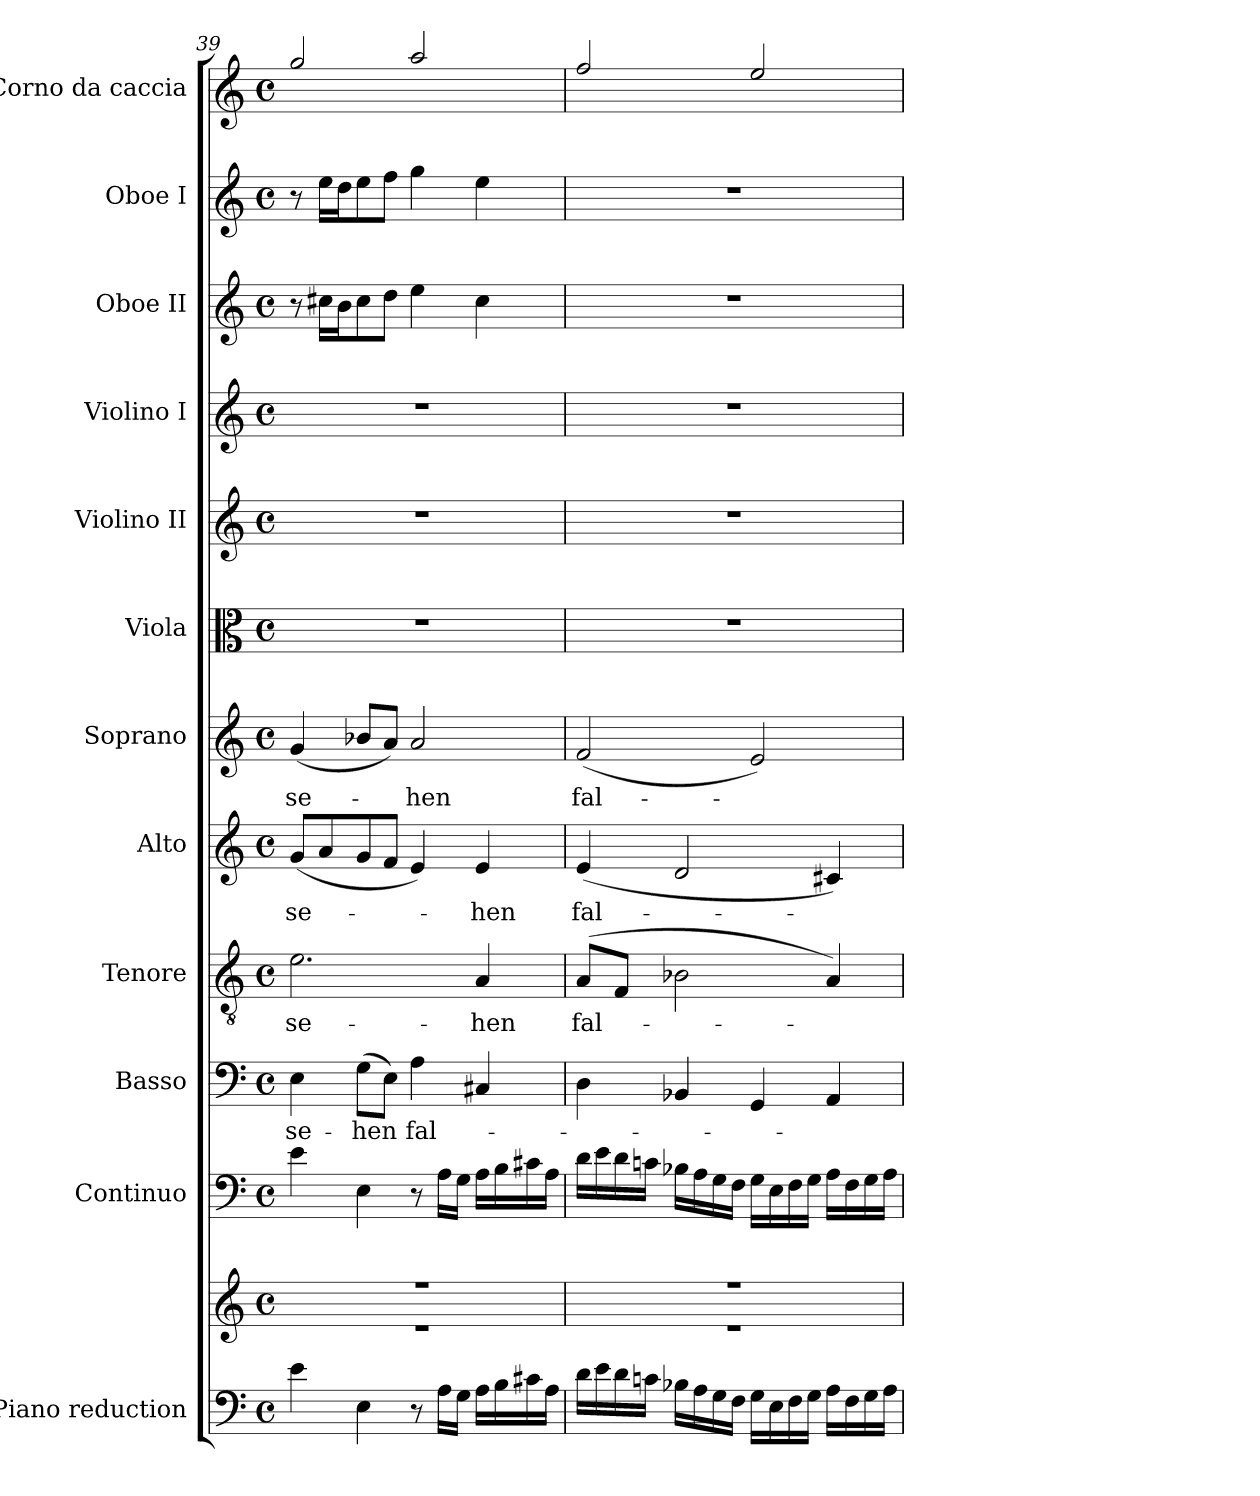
**kern	**kern	**kern	**kern	**text	**kern	**text	**kern	**text	**kern	**text	**kern	**kern	**kern	**kern	**kern	**kern
*part12	*part12	*part11	*part10	*part10	*part9	*part9	*part8	*part8	*part7	*part7	*part6	*part5	*part4	*part3	*part2	*part1
*staff13	*staff12	*staff11	*staff10	*staff10	*staff9	*staff9	*staff8	*staff8	*staff7	*staff7	*staff6	*staff5	*staff4	*staff3	*staff2	*staff1
*I"Piano reduction	*	*I"Continuo	*I"Basso	*	*I"Tenore	*	*I"Alto	*	*I"Soprano	*	*I"Viola	*I"Violino II	*I"Violino I	*I"Oboe II	*I"Oboe I	*I"Corno da caccia
*I'Pno	*	*	*	*	*	*	*	*	*	*	*I'Vla	*I'Vln	*I'Vln	*I'Ob	*I'Ob	*
!!LO:PB:g=z
*clefF4	*clefG2	*clefF4	*clefF4	*	*clefGv2	*	*clefG2	*	*clefG2	*	*clefC3	*clefG2	*clefG2	*clefG2	*clefG2	*clefG2
*	*	*	*	*	*	*	*	*	*	*	*	*	*	*	*	*ITrd7c12
*k[]	*k[]	*k[]	*k[]	*	*k[]	*	*k[]	*	*k[]	*	*k[]	*k[]	*k[]	*k[]	*k[]	*k[]
*M4/4	*M4/4	*M4/4	*M4/4	*	*M4/4	*	*M4/4	*	*M4/4	*	*M4/4	*M4/4	*M4/4	*M4/4	*M4/4	*M4/4
*met(c)	*met(c)	*met(c)	*met(c)	*	*met(c)	*	*met(c)	*	*met(c)	*	*met(c)	*met(c)	*met(c)	*met(c)	*met(c)	*met(c)
=39	=39	=39	=39	=39	=39	=39	=39	=39	=39	=39	=39	=39	=39	=39	=39	=39
*	*^	*	*	*	*	*	*	*	*	*	*	*	*	*	*	*
!	!	!	!	!	!LO:LY:b	!	!LO:LY:b	!	!LO:LY:b	!	!LO:LY:b	!	!	!	!	!	!
4e\	1r	1r	4e\	4E\	se-	2.e\	se-	(8g/L	se-	(4g/	se-	1r	1r	1r	8r	8r	2g/
.	.	.	.	.	.	.	.	8a/	.	.	.	.	.	.	16cc#X\LL	16ee\LL	.
.	.	.	.	.	.	.	.	.	.	.	.	.	.	.	16b\J	16dd\J	.
!	!	!	!	!	!LO:LY:b	!	!	!	!	!	!	!	!	!	!	!	!
4E\	.	.	4E\	(8G\L	-hen	.	.	8g/	.	8b-X/L	.	.	.	.	8cc#\	8ee\	.
.	.	.	.	8E\J)	.	.	.	8f/J	.	8a/J)	.	.	.	.	8dd\J	8ff\J	.
!	!	!	!	!	!LO:LY:b	!	!	!	!	!	!LO:LY:b	!	!	!	!	!	!
8r	.	.	8r	4A\	fal-	.	.	4e/)	.	2a/	-hen	.	.	.	4ee\	4gg\	2a/
16A\LL	.	.	16A\LL	.	.	.	.	.	.	.	.	.	.	.	.	.	.
16G\JJ	.	.	16G\JJ	.	.	.	.	.	.	.	.	.	.	.	.	.	.
!	!	!	!	!	!	!	!LO:LY:b	!	!LO:LY:b	!	!	!	!	!	!	!	!
16A\LL	.	.	16A\LL	4C#X/	.	4A/	-hen	4e/	-hen	.	.	.	.	.	4cc#\	4ee\	.
16B\	.	.	16B\	.	.	.	.	.	.	.	.	.	.	.	.	.	.
16c#X\	.	.	16c#X\	.	.	.	.	.	.	.	.	.	.	.	.	.	.
16A\JJ	.	.	16A\JJ	.	.	.	.	.	.	.	.	.	.	.	.	.	.
=40	=40	=40	=40	=40	=40	=40	=40	=40	=40	=40	=40	=40	=40	=40	=40	=40	=40
!	!	!	!	!	!	!	!LO:LY:b	!	!LO:LY:b	!	!LO:LY:b	!	!	!	!	!	!
16d\LL	1r	1r	16d\LL	4D\	.	(8A/L	fal-	(4e/	fal-	(2f/	fal-	1r	1r	1r	1r	1r	2f/
16e\	.	.	16e\	.	.	.	.	.	.	.	.	.	.	.	.	.	.
16d\	.	.	16d\	.	.	8F/J	.	.	.	.	.	.	.	.	.	.	.
16cn\JJ	.	.	16cn\JJ	.	.	.	.	.	.	.	.	.	.	.	.	.	.
16B-X\LL	.	.	16B-X\LL	4BB-X/	.	2B-X\	.	2d/	.	.	.	.	.	.	.	.	.
16A\	.	.	16A\	.	.	.	.	.	.	.	.	.	.	.	.	.	.
16G\	.	.	16G\	.	.	.	.	.	.	.	.	.	.	.	.	.	.
16F\JJ	.	.	16F\JJ	.	.	.	.	.	.	.	.	.	.	.	.	.	.
16G\LL	.	.	16G\LL	4GG/	.	.	.	.	.	2e/)	.	.	.	.	.	.	2e/
16E\	.	.	16E\	.	.	.	.	.	.	.	.	.	.	.	.	.	.
16F\	.	.	16F\	.	.	.	.	.	.	.	.	.	.	.	.	.	.
16G\JJ	.	.	16G\JJ	.	.	.	.	.	.	.	.	.	.	.	.	.	.
16A\LL	.	.	16A\LL	4AA/	.	4A/)	.	4c#X/)	.	.	.	.	.	.	.	.	.
16F\	.	.	16F\	.	.	.	.	.	.	.	.	.	.	.	.	.	.
16G\	.	.	16G\	.	.	.	.	.	.	.	.	.	.	.	.	.	.
16A\JJ	.	.	16A\JJ	.	.	.	.	.	.	.	.	.	.	.	.	.	.
*	*v	*v	*	*	*	*	*	*	*	*	*	*	*	*	*	*	*
=	=	=	=	=	=	=	=	=	=	=	=	=	=	=	=	=
*-	*-	*-	*-	*-	*-	*-	*-	*-	*-	*-	*-	*-	*-	*-	*-	*-
